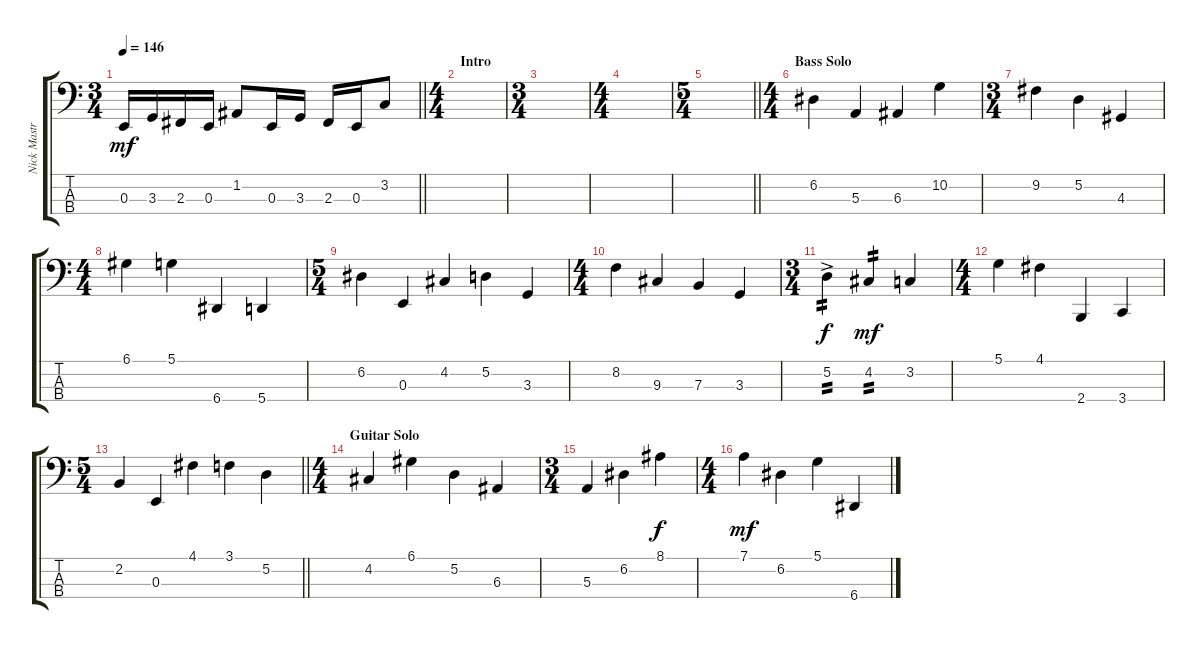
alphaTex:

\track ("Nick Mastroianni " "Nick Mastr") {instrument electricbasspick}
\staff {score tabs}
\tuning (D2 A1 E1 A0) {hide}
\ts (3 4)
\tempo 146
\clef f4
\barLineRight lightlight
\ks c
0.3.16{dy mf} 3.3.16 2.3.16 0.3.16 1.2.8 0.3.16 3.3.16 2.3.16 0.3.16 3.2.8 |
\ts (4 4)
\section ("" "Intro")
|
\ts (3 4)
|
\ts (4 4)
|
\ts (5 4)
\barLineRight lightlight
|
\ts (4 4)
\section ("" "Bass Solo")
6.2.4 5.3.4 6.3.4 10.2.4 |
\ts (3 4)
9.2.4 5.2.4 4.3.4 |
\ts (4 4)
6.1.4 5.1.4 6.4.4 5.4.4 |
\ts (5 4)
6.2.4 0.3.4 4.2.4 5.2.4 3.3.4 |
\ts (4 4)
8.2.4 9.3.4 7.3.4 3.3.4 |
\ts (3 4)
5.2{ac}.4{tp 2 dy f} 4.2.4{tp 2 dy mf} 3.2.4 |
\ts (4 4)
5.1.4 4.1.4 2.4.4 3.4.4 |
\ts (5 4)
\barLineRight lightlight
2.2.4 0.3.4 4.1.4 3.1.4 5.2.4 |
\ts (4 4)
\section ("" "Guitar Solo")
4.2.4 6.1.4 5.2.4 6.3.4 |
\ts (3 4)
5.3.4 6.2.4 8.1.4{dy f} |
\ts (4 4)
7.1.4{dy mf} 6.2.4 5.1.4 6.4.4
